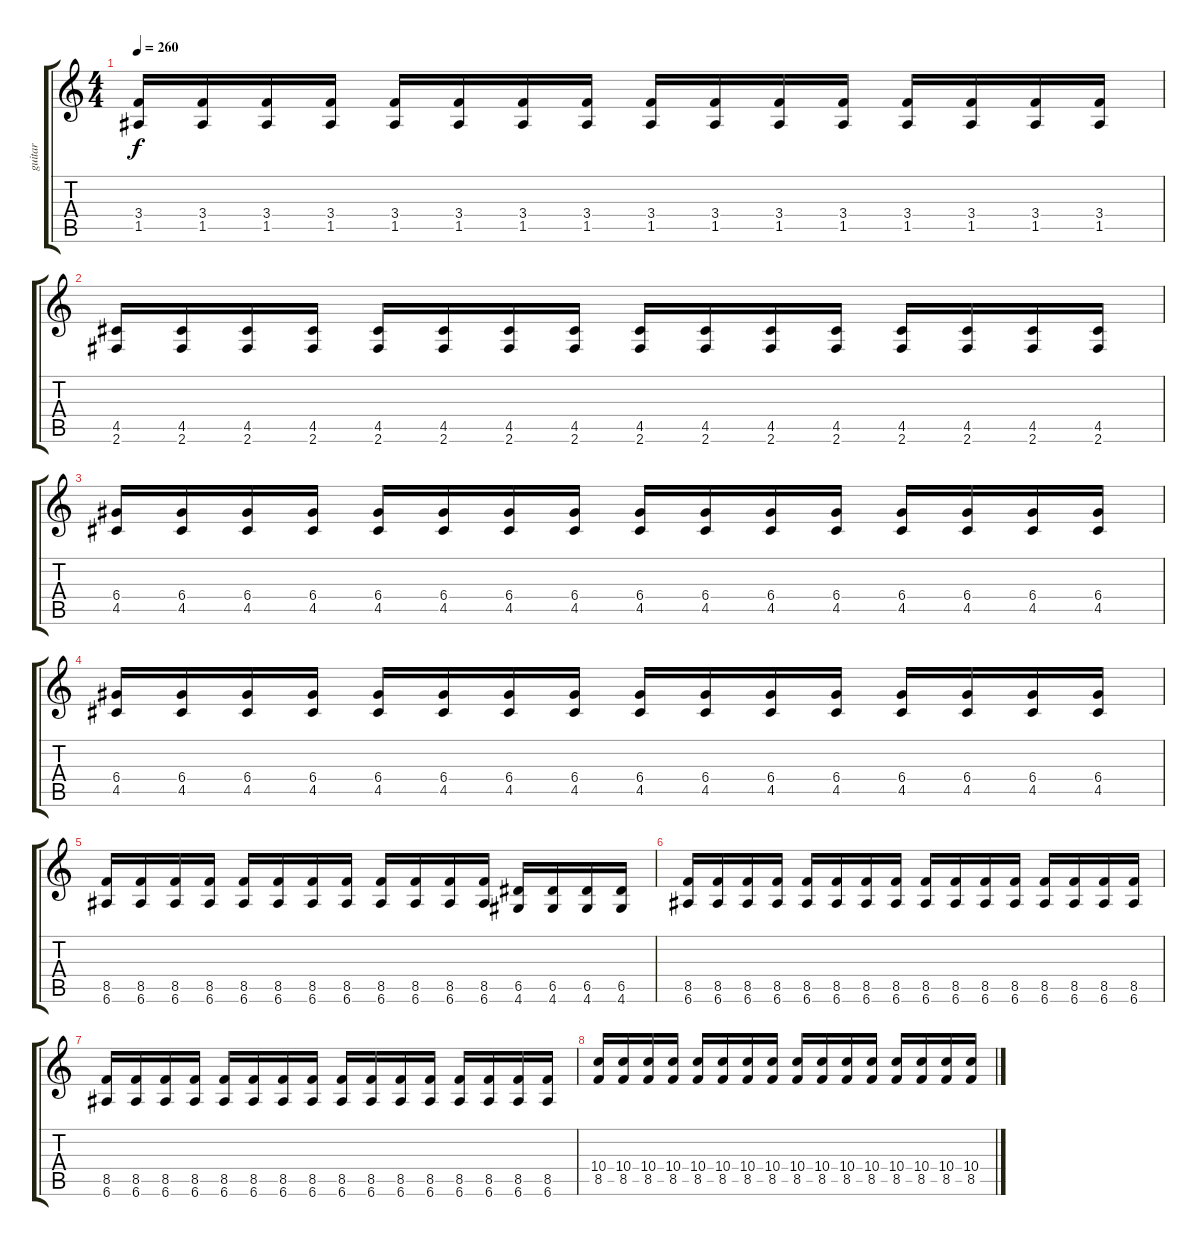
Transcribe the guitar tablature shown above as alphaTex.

\track ("guitar" "guitar") {instrument distortionguitar}
\staff {score tabs}
\tuning (E4 B3 G3 D3 A2 E2) {hide}
\ts (4 4)
\tempo 260
\clef g2
\ks c
(3.4 1.5).16{dy f} (3.4 1.5).16 (3.4 1.5).16 (3.4 1.5).16 (3.4 1.5).16 (3.4 1.5).16 (3.4 1.5).16 (3.4 1.5).16 (3.4 1.5).16 (3.4 1.5).16 (3.4 1.5).16 (3.4 1.5).16 (3.4 1.5).16 (3.4 1.5).16 (3.4 1.5).16 (3.4 1.5).16 |
(4.5 2.6).16 (4.5 2.6).16 (4.5 2.6).16 (4.5 2.6).16 (4.5 2.6).16 (4.5 2.6).16 (4.5 2.6).16 (4.5 2.6).16 (4.5 2.6).16 (4.5 2.6).16 (4.5 2.6).16 (4.5 2.6).16 (4.5 2.6).16 (4.5 2.6).16 (4.5 2.6).16 (4.5 2.6).16 |
(6.4 4.5).16 (6.4 4.5).16 (6.4 4.5).16 (6.4 4.5).16 (6.4 4.5).16 (6.4 4.5).16 (6.4 4.5).16 (6.4 4.5).16 (6.4 4.5).16 (6.4 4.5).16 (6.4 4.5).16 (6.4 4.5).16 (6.4 4.5).16 (6.4 4.5).16 (6.4 4.5).16 (6.4 4.5).16 |
(6.4 4.5).16 (6.4 4.5).16 (6.4 4.5).16 (6.4 4.5).16 (6.4 4.5).16 (6.4 4.5).16 (6.4 4.5).16 (6.4 4.5).16 (6.4 4.5).16 (6.4 4.5).16 (6.4 4.5).16 (6.4 4.5).16 (6.4 4.5).16 (6.4 4.5).16 (6.4 4.5).16 (6.4 4.5).16 |
(8.5 6.6).16 (8.5 6.6).16 (8.5 6.6).16 (8.5 6.6).16 (8.5 6.6).16 (8.5 6.6).16 (8.5 6.6).16 (8.5 6.6).16 (8.5 6.6).16 (8.5 6.6).16 (8.5 6.6).16 (8.5 6.6).16 (6.5 4.6).16 (6.5 4.6).16 (6.5 4.6).16 (6.5 4.6).16 |
(8.5 6.6).16 (8.5 6.6).16 (8.5 6.6).16 (8.5 6.6).16 (8.5 6.6).16 (8.5 6.6).16 (8.5 6.6).16 (8.5 6.6).16 (8.5 6.6).16 (8.5 6.6).16 (8.5 6.6).16 (8.5 6.6).16 (8.5 6.6).16 (8.5 6.6).16 (8.5 6.6).16 (8.5 6.6).16 |
(8.5 6.6).16 (8.5 6.6).16 (8.5 6.6).16 (8.5 6.6).16 (8.5 6.6).16 (8.5 6.6).16 (8.5 6.6).16 (8.5 6.6).16 (8.5 6.6).16 (8.5 6.6).16 (8.5 6.6).16 (8.5 6.6).16 (8.5 6.6).16 (8.5 6.6).16 (8.5 6.6).16 (8.5 6.6).16 |
(10.4 8.5).16 (10.4 8.5).16 (10.4 8.5).16 (10.4 8.5).16 (10.4 8.5).16 (10.4 8.5).16 (10.4 8.5).16 (10.4 8.5).16 (10.4 8.5).16 (10.4 8.5).16 (10.4 8.5).16 (10.4 8.5).16 (10.4 8.5).16 (10.4 8.5).16 (10.4 8.5).16 (10.4 8.5).16
